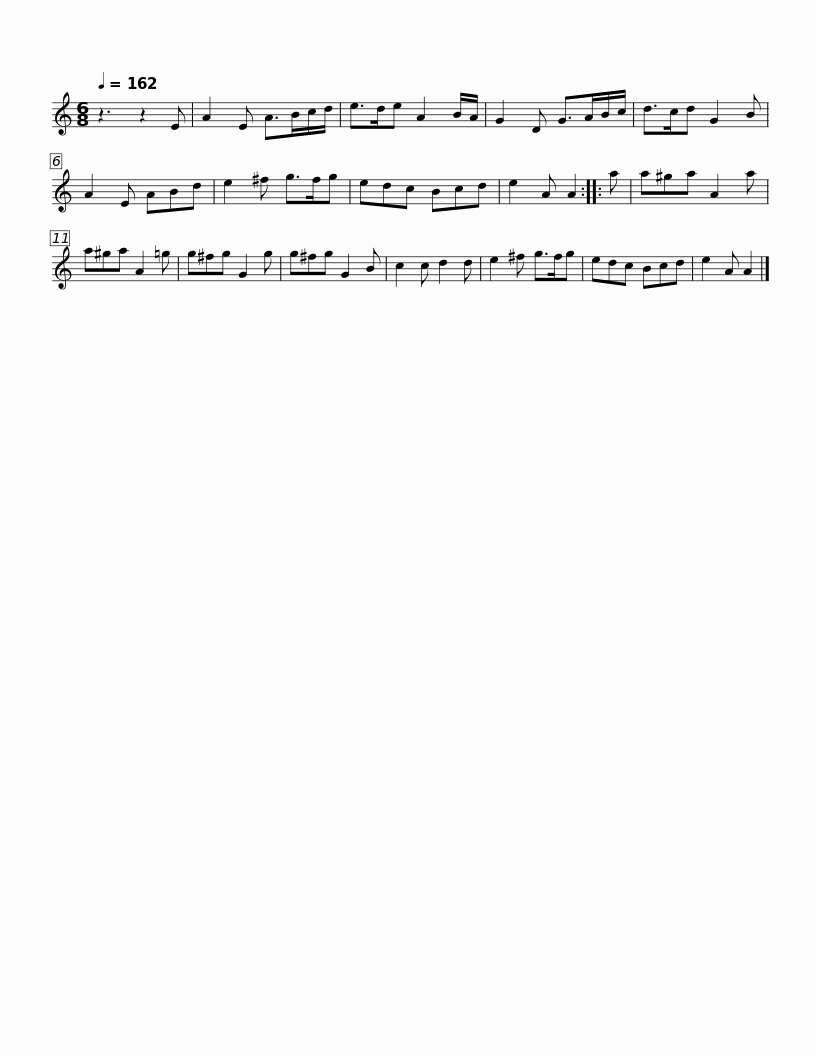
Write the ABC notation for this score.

X:1
L:1/8
Q:1/4=162
M:6/8
I:linebreak $
K:C
V:1 treble
V:1
 z3 z2 E | A2 E A>Bc/d/ | e>de A2 B/A/ | G2 D G>AB/c/ | d>cd G2 B | %5
 A2 E ABd | e2 ^f g>fg |$ edc Bcd | e2 A A2 :: a | %10
 a^ga A2 a | a^ga A2 =g | g^fg G2 g | g^fg G2 B | c2 c d2 d |$ %15
 e2 ^f g>fg | edc Bcd | e2 A A2 |] %18
